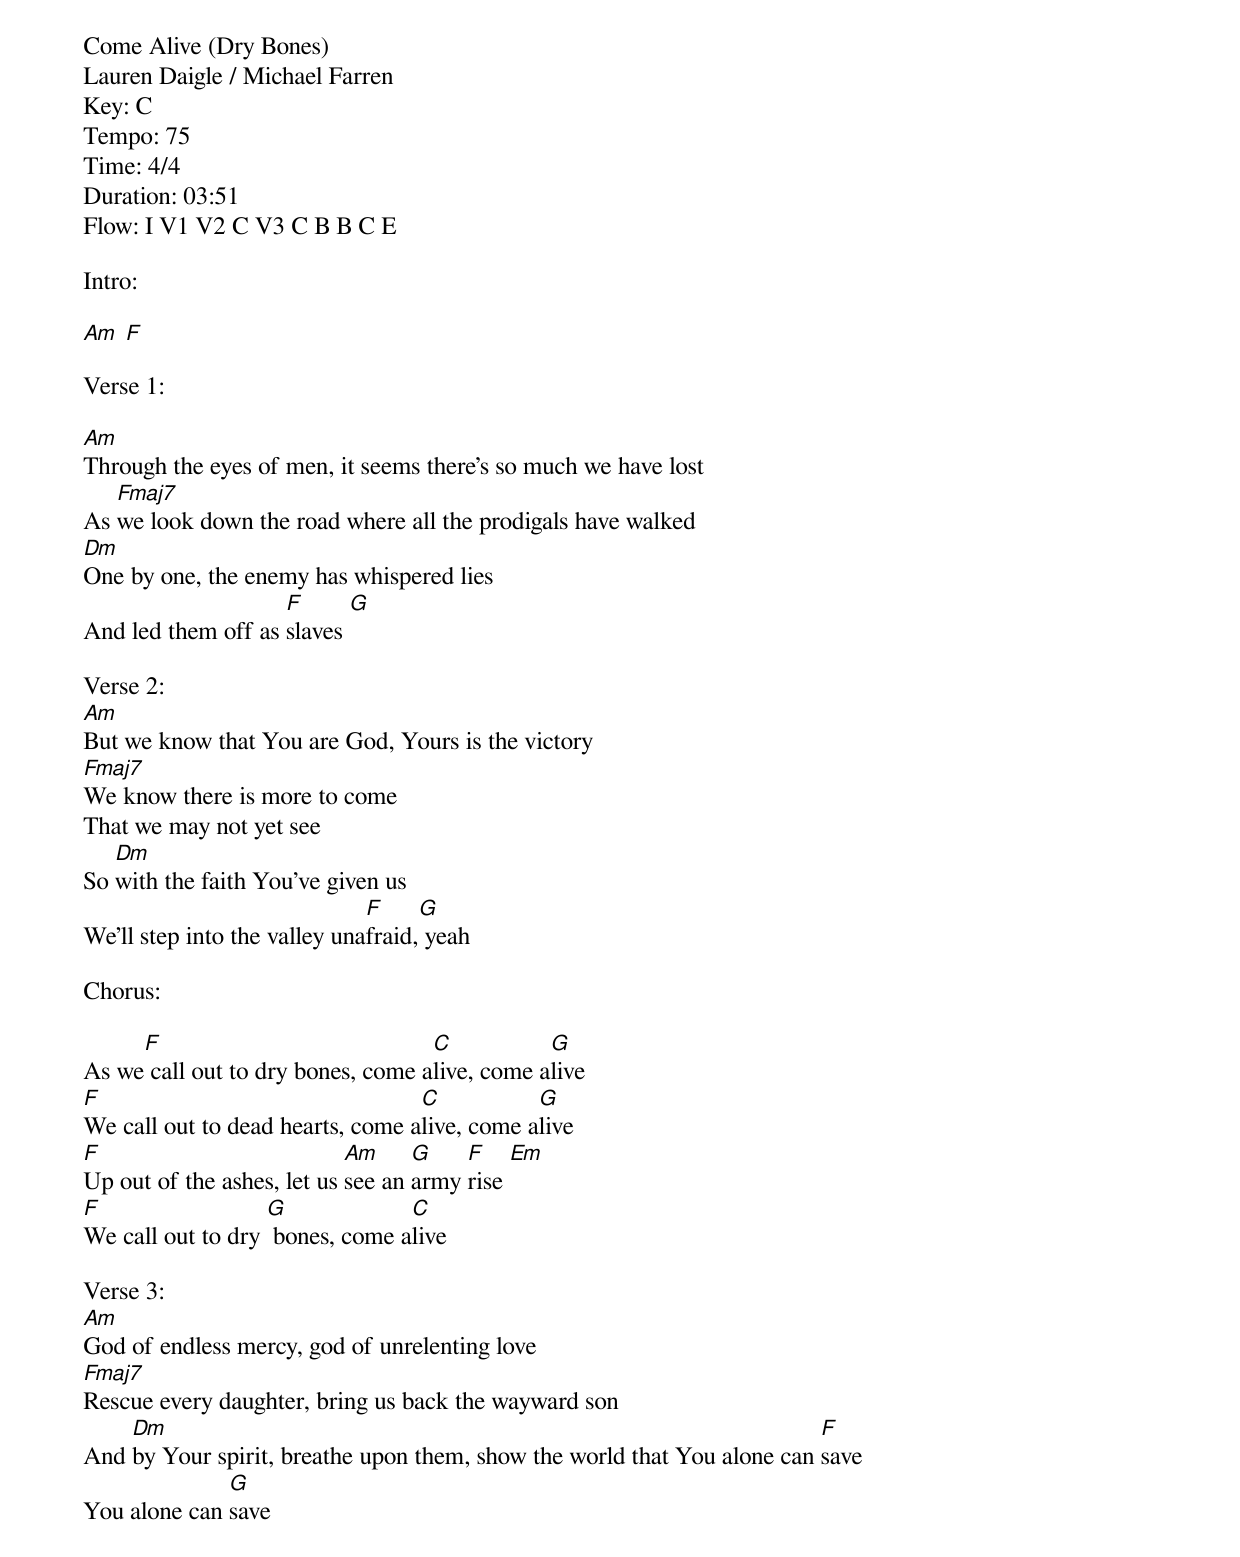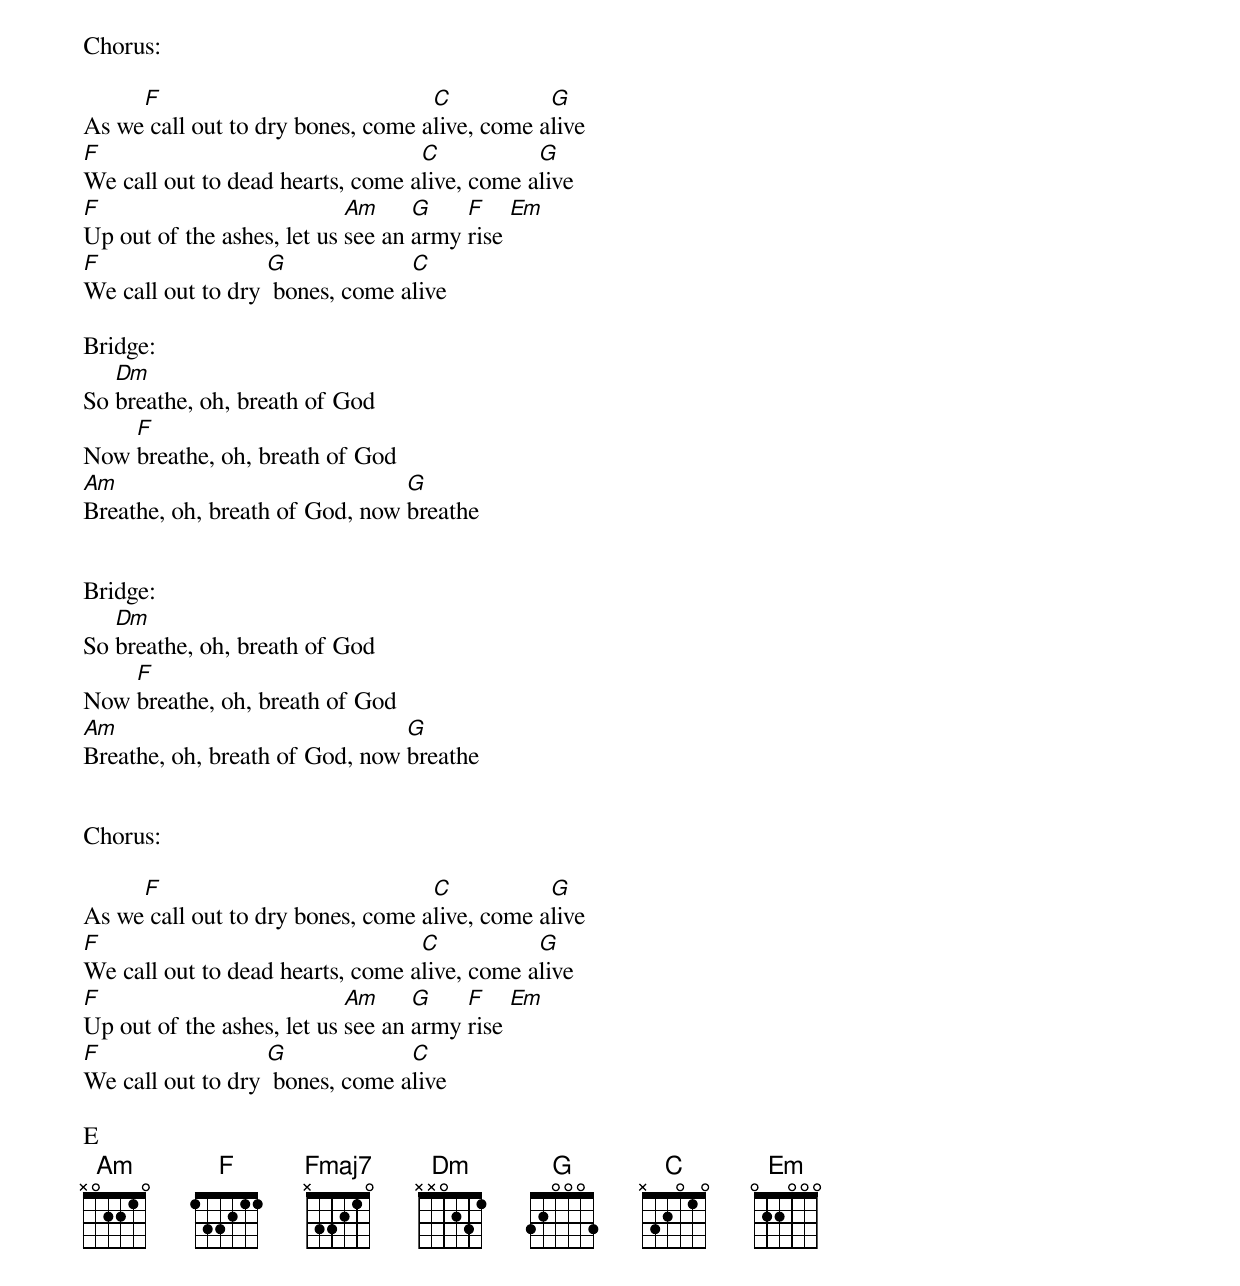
Come Alive (Dry Bones)
Lauren Daigle / Michael Farren
Key: C
Tempo: 75
Time: 4/4
Duration: 03:51
Flow: I V1 V2 C V3 C B B C E

Intro:

[Am] [F]

Verse 1:

[Am]Through the eyes of men, it seems there's so much we have lost
As [Fmaj7]we look down the road where all the prodigals have walked
[Dm]One by one, the enemy has whispered lies
And led them off as [F]slaves [G]

Verse 2:
[Am]But we know that You are God, Yours is the victory
[Fmaj7]We know there is more to come
That we may not yet see
So [Dm]with the faith You've given us
We'll step into the valley una[F]fraid,[G] yeah

Chorus:

As we[F] call out to dry bones, come a[C]live, come a[G]live
[F]We call out to dead hearts, come a[C]live, come a[G]live
[F]Up out of the ashes, let us [Am]see an [G]army [F]rise [Em]
[F]We call out to dry [G] bones, come a[C]live

Verse 3:
[Am]God of endless mercy, god of unrelenting love
[Fmaj7]Rescue every daughter, bring us back the wayward son
And [Dm]by Your spirit, breathe upon them, show the world that You alone can [F]save
You alone can [G]save

Chorus:

As we[F] call out to dry bones, come a[C]live, come a[G]live
[F]We call out to dead hearts, come a[C]live, come a[G]live
[F]Up out of the ashes, let us [Am]see an [G]army [F]rise [Em]
[F]We call out to dry [G] bones, come a[C]live

Bridge:
So [Dm]breathe, oh, breath of God
Now [F]breathe, oh, breath of God
[Am]Breathe, oh, breath of God, now [G]breathe


Bridge:
So [Dm]breathe, oh, breath of God
Now [F]breathe, oh, breath of God
[Am]Breathe, oh, breath of God, now [G]breathe


Chorus:

As we[F] call out to dry bones, come a[C]live, come a[G]live
[F]We call out to dead hearts, come a[C]live, come a[G]live
[F]Up out of the ashes, let us [Am]see an [G]army [F]rise [Em]
[F]We call out to dry [G] bones, come a[C]live

E
